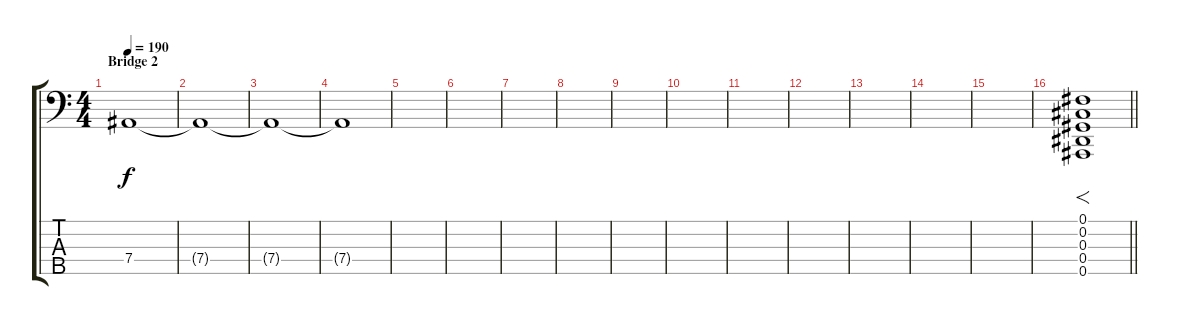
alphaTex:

\track "" {instrument electricbasspick}
\staff {score tabs}
\tuning (Gb2 Db2 Ab1 Eb1 Bb0) {hide}
\ts (4 4)
\section ("" "Bridge 2")
\tempo 190
\clef f4
\ks c
7.4.1{dy f volume 0} |
7.4{t}.1 |
7.4{t}.1 |
7.4{t}.1 |
|
|
|
|
|
|
|
|
|
|
|
\barLineRight lightlight
(0.1 0.2 0.3 0.4 0.5).1{f volume 15 instrument reversecymbal}
